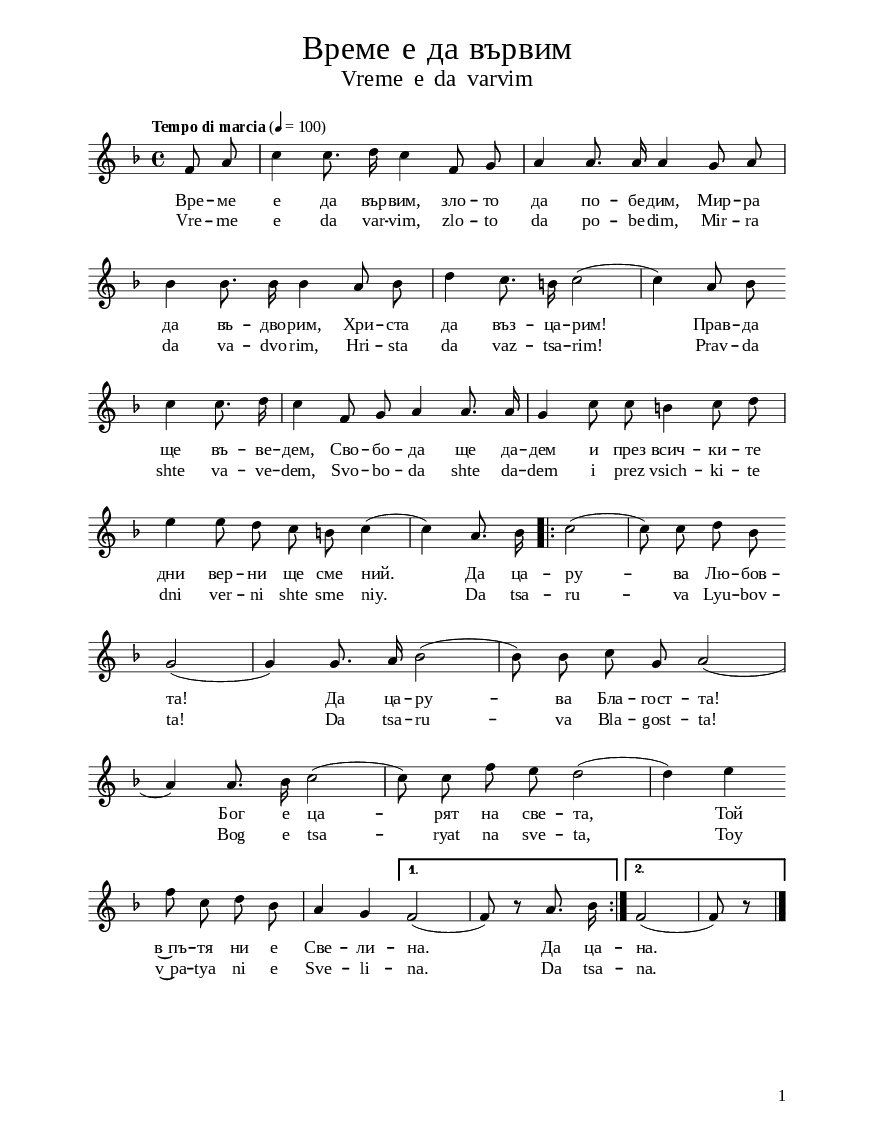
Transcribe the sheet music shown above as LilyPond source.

\version "2.20.0"

\paper {
  #(set-paper-size "a5")
}

\bookpart {
\paper {
  print-all-headers = ##t
  print-page-number = ##t
  print-first-page-number = ##t

  % put page numbers on the bottom
  oddHeaderMarkup = \markup ""
  evenHeaderMarkup = \markup ""
  oddFooterMarkup = \markup
    \fill-line {
      ""
      \on-the-fly #print-page-number-check-first \fromproperty #'page:page-number-string
    }
  evenFooterMarkup = \markup
    \fill-line {
      \on-the-fly #print-page-number-check-first \fromproperty #'page:page-number-string
      ""
    }

  left-margin = 1.5\cm
  right-margin = 1.5\cm
  top-margin = 1.6\cm
  bottom-margin = 1.2\cm
  ragged-bottom = ##t % do not spread the staves to fill the whole vertical space

  % change lyrics and titles font (affects notes also)
  fonts =
    #(make-pango-font-tree
     "Times New Roman"
     "DejaVu Sans"
     "DejaVu Sans Mono"
     (/ (* staff-height pt) 3.6))

  % change distance between staves
  system-system-spacing =
    #'((basic-distance . 12)
       (minimum-distance . 6)
       (padding . 1)
       (stretchability . 12))
}

\header {
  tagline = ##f
}

\score{
  \layout { 
    indent = 0.0\cm % remove first line indentation
    %ragged-last = ##t % do not spread last line to fill the whole space
    \context {
      \Score
      \omit BarNumber %remove bar numbers
    } % context

    \context { % change staff size
      \Staff
      fontSize = #+0 % affects notes size only
      \override StaffSymbol #'staff-space = #(magstep -3)
      \override StaffSymbol #'thickness = #0.5
      \override BarLine #'hair-thickness = #1
      %\override StaffSymbol #'ledger-line-thickness = #'(0 . 0)
    }

    \context { % adjust space between staff and lyrics and between the two lyric lines
      \Lyrics
      \override VerticalAxisGroup.nonstaff-relatedstaff-spacing = #'((basic-distance . 4.5))
      \override VerticalAxisGroup.nonstaff-nonstaff-spacing = #'((minimum-distance . 2))
    }
  } % layout

  \new Voice \absolute  {
    \clef treble
    \key f \major
   % \time 2/4 \tempo "Tempo di marcia" 4 = 100
    \tempo \markup { % make tempo note smaller
      \concat { "Tempo di marcia " \normal-text { "(" }
        \teeny \general-align #Y #DOWN \note #"4" #0.8
        \normal-text { " = 100)" }
      }
    } 
    \autoBeamOff
    \partial 4
 
    f'8 a'8 | c''4 c''8. d''16 |  c''4 f'8 g'8 | a'4 a'8. a'16 | a'4 g'8 a'8  \break

    bes'4 bes'8. bes'16 | bes'4 a'8 bes'8 | d''4 c''8. b'16 | c''2 (| c''4) a'8 bes'8 | \break 

    c''4 c''8. d''16 | c''4 f'8 g'8 | a'4 a'8. a'16 | g'4 c''8 c''8 | b'4 c''8 d''8| \break


    e''4 e''8 d''8 | c''8 b'8 c''4 (| c''4) a'8. bes'16 | \repeat volta 2 { c''2 (| c''8) c''8 d''8 bes'8  |\break

    g'2 (| g'4 ) g'8. a'16| bes'2 ( |  bes'8 ) bes'8 c''8 g'8|   a'2 ( | \break 

    a'4 ) a'8. bes'16| c''2 ( | c''8 ) c''8 f''8 e''8 | d''2 (|d''4 ) e''4 \break  

    f''8 c''8 d''8 bes'8 | a'4 g'4 |} \alternative { { f'2 ( | f'8 ) r8 a'8. bes'16 | } { f'2 (| f' 8 ) r8 \bar "|." \break } }
 
  } 
  
  \addlyrics {  Вре -- ме е да вър -- вим, зло -- то да по -- бе -- дим, Мир -- ра 
    да въ -- дво -- рим, Хри -- ста да въз -- ца -- рим!  Прав -- да 
    ще въ -- ве -- дем, Сво -- бо -- да ще да -- дем и през всич -- ки -- те 
    дни вер -- ни ще сме ний. Да ца -- ру -- ва Лю -- бов -- та! 
    Да ца -- ру -- ва Бла -- гост -- та!
    Бог е ца -- рят на све -- та, Той в~пъ -- тя ни е Све -- ли -- на. Да ца -- на.  }
  \addlyrics {Vre -- me e da var -- vim, zlo -- to da po -- be -- dim, Mir -- ra 
    da va -- dvo -- rim, Hri -- sta da vaz -- tsa -- rim!  Prav -- da 
    shte va -- ve -- dem, Svo -- bo -- da shte da -- dem i prez vsich -- ki -- te 
    dni ver -- ni shte sme niy. Da tsa -- ru -- va Lyu -- bov -- ta! 
    Da tsa -- ru -- va Bla -- gost -- ta!
    Bog e tsa -- ryat na sve -- ta, Toy v~pa -- tya ni e Sve -- li -- na. Da tsa -- na.  }
  
  \header {
    title = \markup \column \normal-text \fontsize #2.5 {
              \center-align
              \line { Време е да вървим }
              \vspace #-0.6
              \center-align
              \line \fontsize #-3 { Vreme e da varvim }
              \vspace #-0.8
              \center-align
              \line \fontsize #-3 { " " }
            }
  }
  
  \midi{}

} % score

\pageBreak

\markup \fontsize #+2.5 {
    \hspace #1
    \override #'(baseline-skip . 2.4) % affects space between column lines
    \column {
      
      
      \line { 1. Време е да вървим, }
      \line {   "   " злото да победим, }  
      \line {   "   " мира да въдворим, }
      \line {   "   " Христа да възцарим! } 
      \line {   "   " Правда ще въведем, } 
      \line {   "   " свобода ще дадем, } 
       \line {   "   " и през всичките дни } 
        \line {   "   " верни ще сме ний. } 
      
      \line { " " }
      \line { "   " \italic {Припев:} }
      \line {  "   " Да царува Любовта! }
      \line {   "   " Да царува Благостта! }  
      \line {   "   " Бог е царят на света, }
      \line {   "   " Той в пътя ни е светлина. } 
           
      \line { " " }
      \line { 2. Бързо да полетим, }
      \line {   "   " мощно да възтръбим, }  
      \line {   "   " радост да възвестим,  }
      \line {   "   " вяра да съживим! } 
      \line {  "   " Ще огрей пак света }
      \line {   "   " в първата красота, }  
      \line {   "   " свобода, мир и ред  }
      \line {   "   " ще владеят вред. } 
      \line { "   " \italic {Припев:} }
     
    
    }

    \hspace #5
    \override #'(baseline-skip . 2.4)
    \column {
        \line { 1. Vreme e da varvim, }
      \line {   "   " zloto da pobedim, }  
      \line {   "   " mira da vadvorim, }
      \line {   "   " Hrista da vaztsarim! } 
      \line {   "   " Pravda shte vavedem, } 
      \line {   "   " svoboda shte dadem, } 
       \line {   "   " i prez vsichkite dni } 
        \line {   "   " verni shte sme niy. } 
      
      \line { " " }
      \line { "   " \italic {Refrain:} }
      \line {  "   " Da tsaruva Lyubovta! }
      \line {   "   " Da tsaruva Blagostta! }  
      \line {   "   " Bog e tsaryat na sveta, }
      \line {   "   " Toy v patya ni e svetlina. } 
           
      \line { " " }
      \line { 2. Barzo da poletim, }
      \line {   "   " moshtno da vaztrabim, }  
      \line {   "   " radost da vazvestim,  }
      \line {   "   " vyara da sazhivim! } 
      \line {  "   " Shte ogrey pak sveta }
      \line {   "   " v parvata krasota, }  
      \line {   "   " svoboda, mir i red  }
      \line {   "   " shte vladeyat vred. } 
        \line { "   " \italic {Refrain:} }
     
    
    }
   
} % markup

\pageBreak

% include foreign translation(s) of the song
\version "2.20.0"

\markup \fill-line { \fontsize #6 "Es ist Zeit, dass wir gehen" }
\markup \null
\markup \null
\markup \fontsize #+2.5 {
    \hspace #10
    \override #'(baseline-skip . 2)
    \column {
     \line { " " }

\line { 1. Es ist Zeit, dass wir gehen, }

\line { " "dass wir das Böse besiegen, }

\line { " "dass wir den Frieden wiederherstellen,}

\line { " "dass wir Christus herrschen lassen! }

\line { " "Gerechtigkeit werden wir einführen, }

\line { " "Freiheit werden wir geben, }

\line { " "und in allen Tagen}

\line { " "werden wir treu sein.}
\line { " " }

 \line { "   " \italic { Refrain :}  }

\line { " "Möge die Liebe herrschen }

\line { " "möge die Güte herrschen!}

\line { " "Gott ist der König der Welt; }

\line { " "Er ist das Licht auf unserem Weg.}
\line { " " }

\line { 2. "" Lasst uns schnell losfliegen }

\line { " "mächtig posaunen, }

\line { " "lasst uns die Freude verkünden,}

\line { " "den Glauben wiederbeleben!} 

\line { " "Die Welt wird wieder beschienen werden, }

\line { " "in der ersten Schönheit, }

\line { " "Freiheit, Frieden und Ordnung werden überall walten!}
\line { " " }

 \line { "   " \italic { Refrain :}  }

\line { " "Möge die Liebe herrschen!}

\line { " "Möge die Güte herrschen!}

\line { " "Gott ist der König der Welt,}

\line { " "Er ist Lich auf unserem Weg.}

    }
}


} % bookpart
